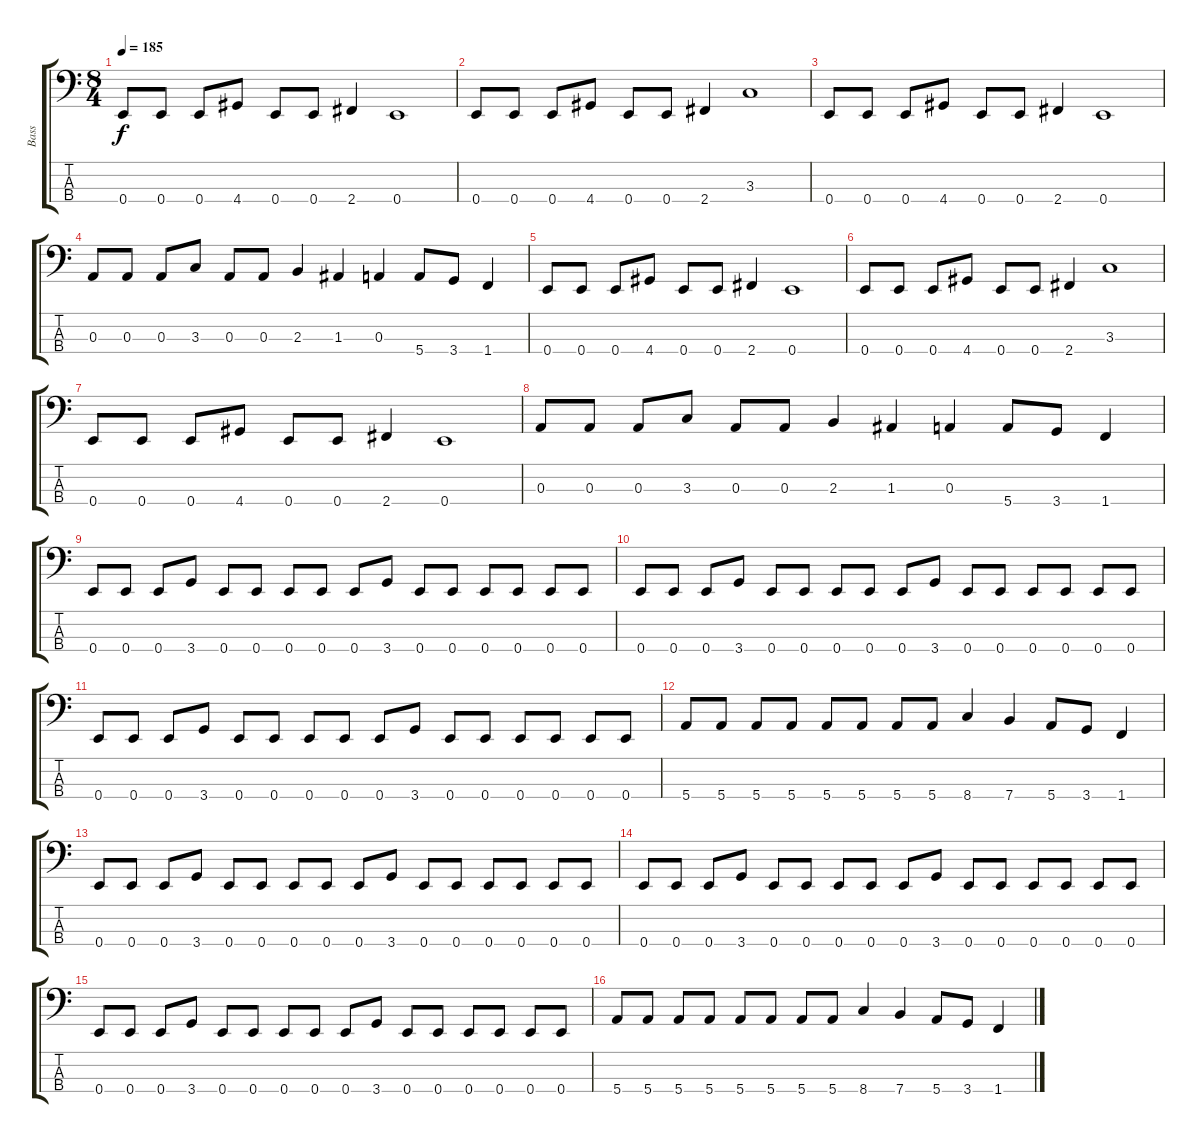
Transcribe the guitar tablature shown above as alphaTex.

\track ("Bass" "Bass") {instrument electricbasspick}
\staff {score tabs}
\tuning (G2 D2 A1 E1) {hide}
\ts (8 4)
\tempo 185
\clef f4
\ks c
0.4.8{dy f} 0.4.8 0.4.8 4.4.8 0.4.8 0.4.8 2.4.4 0.4.1 |
0.4.8 0.4.8 0.4.8 4.4.8 0.4.8 0.4.8 2.4.4 3.3.1 |
0.4.8 0.4.8 0.4.8 4.4.8 0.4.8 0.4.8 2.4.4 0.4.1 |
0.3.8 0.3.8 0.3.8 3.3.8 0.3.8 0.3.8 2.3.4 1.3.4 0.3.4 5.4.8 3.4.8 1.4.4 |
0.4.8 0.4.8 0.4.8 4.4.8 0.4.8 0.4.8 2.4.4 0.4.1 |
0.4.8 0.4.8 0.4.8 4.4.8 0.4.8 0.4.8 2.4.4 3.3.1 |
0.4.8 0.4.8 0.4.8 4.4.8 0.4.8 0.4.8 2.4.4 0.4.1 |
0.3.8 0.3.8 0.3.8 3.3.8 0.3.8 0.3.8 2.3.4 1.3.4 0.3.4 5.4.8 3.4.8 1.4.4 |
0.4.8 0.4.8 0.4.8 3.4.8 0.4.8 0.4.8 0.4.8 0.4.8 0.4.8 3.4.8 0.4.8 0.4.8 0.4.8 0.4.8 0.4.8 0.4.8 |
0.4.8 0.4.8 0.4.8 3.4.8 0.4.8 0.4.8 0.4.8 0.4.8 0.4.8 3.4.8 0.4.8 0.4.8 0.4.8 0.4.8 0.4.8 0.4.8 |
0.4.8 0.4.8 0.4.8 3.4.8 0.4.8 0.4.8 0.4.8 0.4.8 0.4.8 3.4.8 0.4.8 0.4.8 0.4.8 0.4.8 0.4.8 0.4.8 |
5.4.8 5.4.8 5.4.8 5.4.8 5.4.8 5.4.8 5.4.8 5.4.8 8.4.4 7.4.4 5.4.8 3.4.8 1.4.4 |
0.4.8 0.4.8 0.4.8 3.4.8 0.4.8 0.4.8 0.4.8 0.4.8 0.4.8 3.4.8 0.4.8 0.4.8 0.4.8 0.4.8 0.4.8 0.4.8 |
0.4.8 0.4.8 0.4.8 3.4.8 0.4.8 0.4.8 0.4.8 0.4.8 0.4.8 3.4.8 0.4.8 0.4.8 0.4.8 0.4.8 0.4.8 0.4.8 |
0.4.8 0.4.8 0.4.8 3.4.8 0.4.8 0.4.8 0.4.8 0.4.8 0.4.8 3.4.8 0.4.8 0.4.8 0.4.8 0.4.8 0.4.8 0.4.8 |
5.4.8 5.4.8 5.4.8 5.4.8 5.4.8 5.4.8 5.4.8 5.4.8 8.4.4 7.4.4 5.4.8 3.4.8 1.4.4
